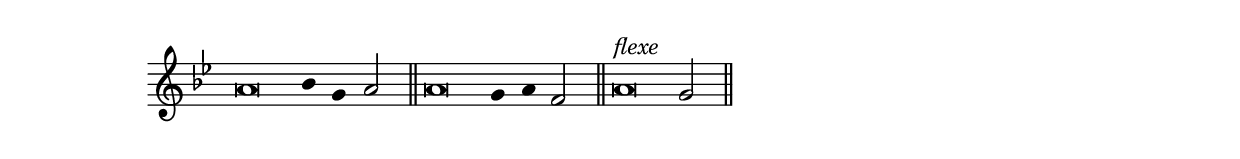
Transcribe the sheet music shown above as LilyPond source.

%% Do not edit this file; it is automatically
%% generated from LSR http://lsr.dsi.unimi.it
%% This file is in the public domain.
\version "2.13.16"

\header {
  lsrtags = "rhythms, vocal-music, ancient-notation, contexts-and-engravers"

%% Translation of GIT committish: d2119a9e5e951c6ae850322f41444ac98d1ed492
  texidoces = "
Este tipo de notación se utiliza para el canto de los Salmos, en
que las estrofas no siempre tienen la misma longitud.

"
  doctitlees = "Notación de responsos o salmos"

  texidoc = "
This form of notation is used for the chant of the Psalms, where verses
aren't always the same length.

"
  doctitle = "Chant or psalms notation"
} % begin verbatim

stemOn = { \revert Staff.Stem #'transparent }
stemOff = { \override Staff.Stem #'transparent = ##t }

\score {
  \new Staff \with { \remove "Time_signature_engraver" }
  {
    \key g \minor
    \cadenzaOn
    \stemOff a'\breve bes'4 g'4
    \stemOn a'2 \bar "||"
    \stemOff a'\breve g'4 a'4
    \stemOn f'2 \bar "||"
    \stemOff a'\breve^\markup { \italic flexe }
    \stemOn g'2 \bar "||"
  }
}

